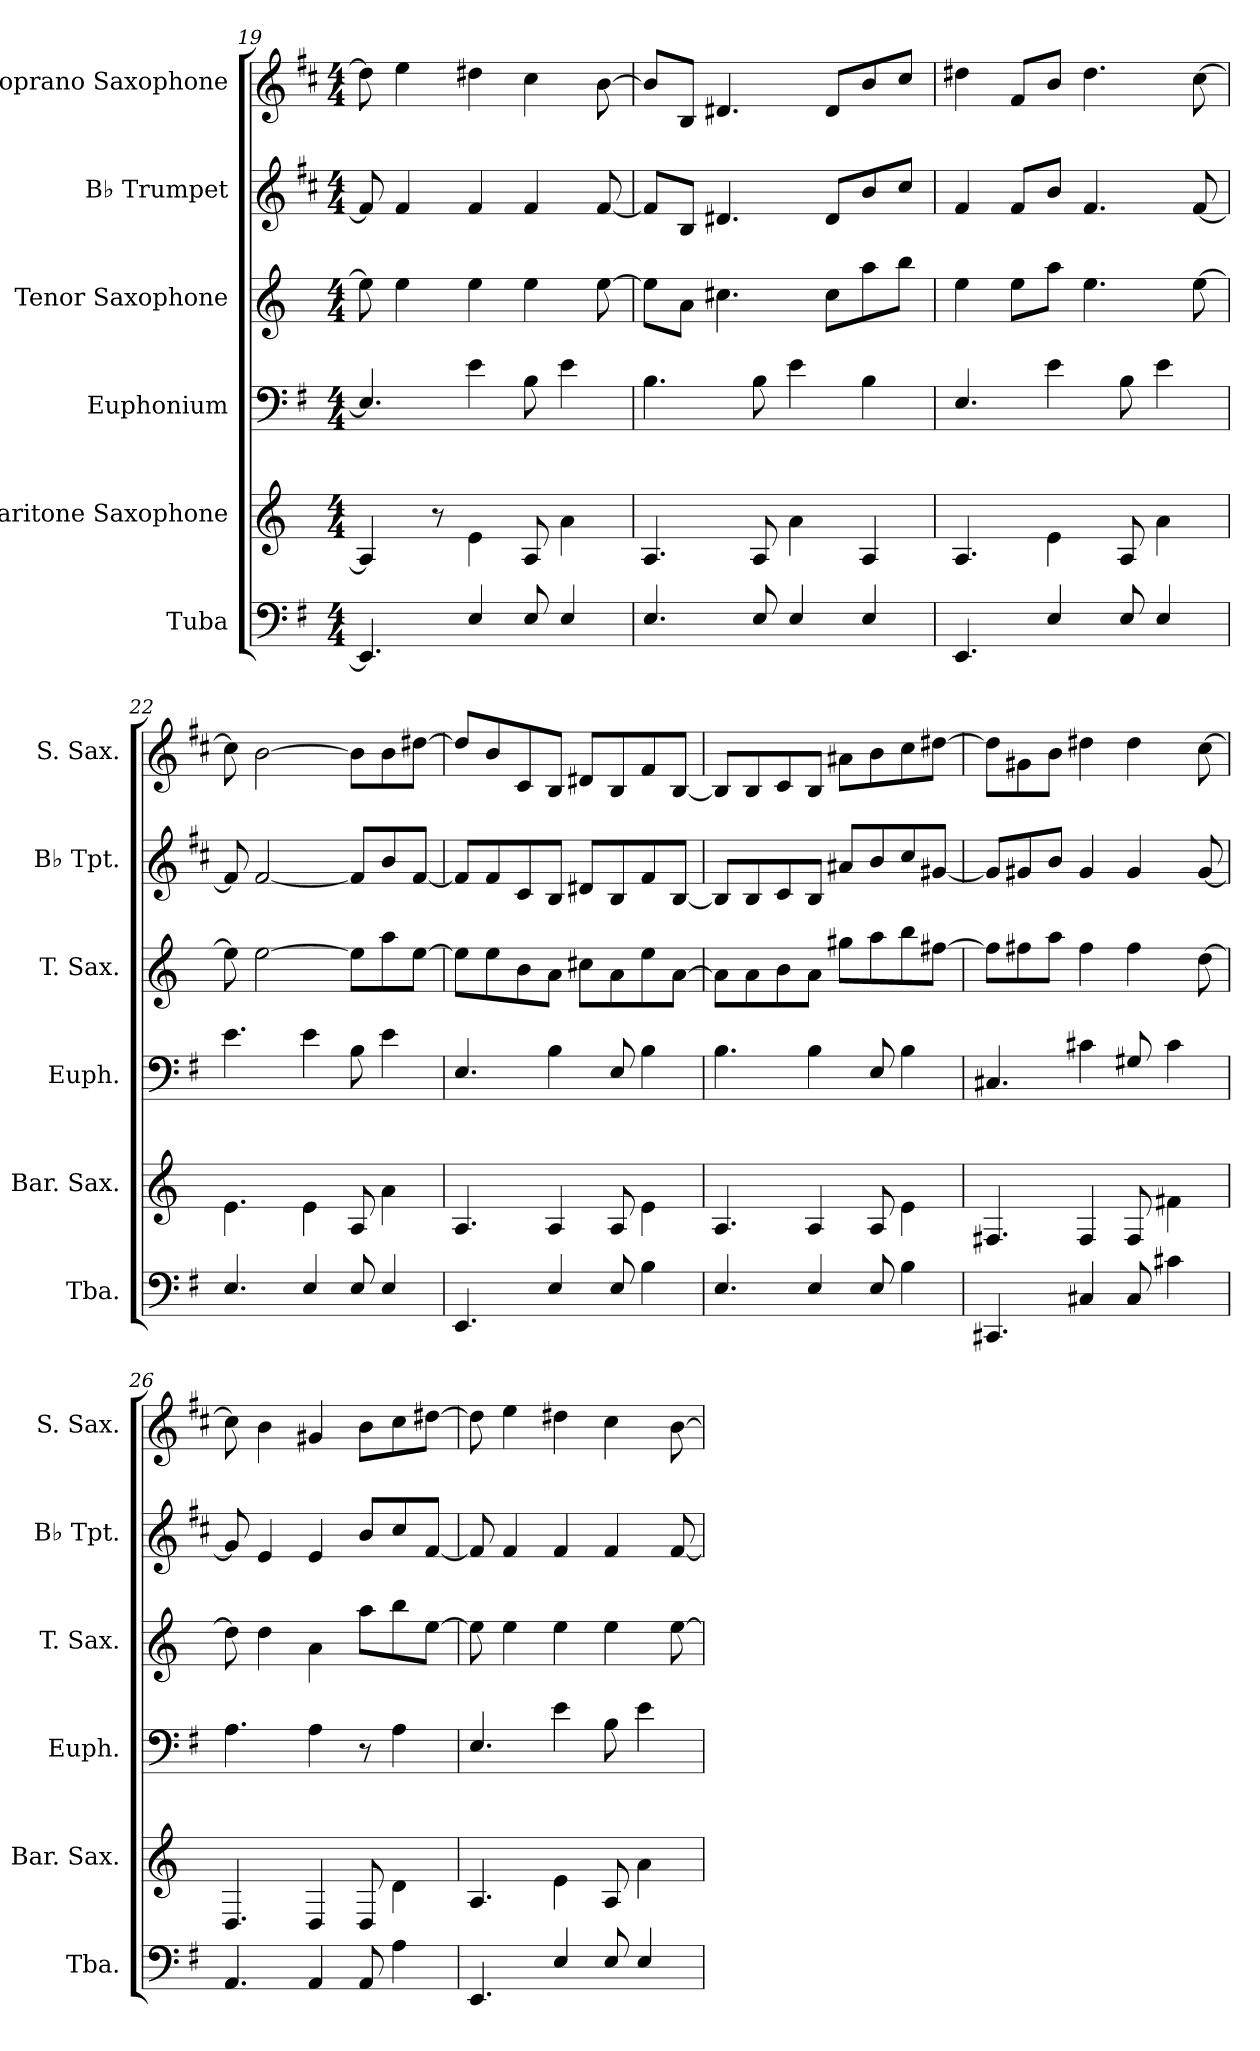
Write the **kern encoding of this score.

**kern	**kern	**kern	**kern	**kern	**kern
*part6	*part5	*part4	*part3	*part2	*part1
*staff6	*staff5	*staff4	*staff3	*staff2	*staff1
*I"Tuba	*I"Baritone Saxophone	*I"Euphonium	*I"Tenor Saxophone	*I"B♭ Trumpet	*I"Soprano Saxophone
*I'Tba.	*I'Bar. Sax.	*I'Euph.	*I'T. Sax.	*I'B♭ Tpt.	*I'S. Sax.
*clefF4	*clefG2	*clefF4	*clefG2	*clefG2	*clefG2
*ITrd4c7	*ITrd12c21	*ITrd4c7	*ITrd8c14	*ITrd1c2	*ITrd1c2
*k[]	*k[]	*k[]	*k[]	*k[]	*k[]
*M4/4	*M4/4	*M4/4	*M4/4	*M4/4	*M4/4
=19	=19	=19	=19	=19	=19
4.AAA/]	4AA/]	4.AA/]	8e\]	8e/]	8cc#\]
.	.	.	4e\	4e/	4dd\
.	8r	.	.	.	.
4AA/	4E\	4A\	4e\	4e/	4cc#X\
8AA/	8AA/	8E\	4e\	4e/	4b\
4AA/	4A\	4A\	.	.	.
.	.	.	[8e\	[8e/	[8a\
=20	=20	=20	=20	=20	=20
4.AA/	4.AA/	4.E\	8e\L]	8e/L]	8a/L]
.	.	.	8A\J	8A/J	8A/J
.	.	.	4.c#X\	4.c#X/	4.c#X/
8AA/	8AA/	8E\	.	.	.
4AA/	4A\	4A\	.	.	.
.	.	.	8c#\L	8c#/L	8c#/L
4AA/	4AA/	4E\	8a\	8a/	8a/
.	.	.	8b\J	8b/J	8b/J
=21	=21	=21	=21	=21	=21
4.AAA/	4.AA/	4.AA/	4e\	4e/	4cc#X\
.	.	.	8e\L	8e/L	8e/L
4AA/	4E\	4A\	8a\J	8a/J	8a/J
.	.	.	4.e\	4.e/	4.cc#\
8AA/	8AA/	8E\	.	.	.
4AA/	4A\	4A\	.	.	.
.	.	.	[8e\	[8e/	[8b\
!!LO:PB:g=z
=22	=22	=22	=22	=22	=22
4.AA/	4.E\	4.A\	8e\]	8e/]	8b\]
.	.	.	[2e\	[2e/	[2a\
4AA/	4E\	4A\	.	.	.
8AA/	8AA/	8E\	8e\L]	8e/L]	8a\L]
4AA/	4A\	4A\	8a\	8a/	8a\
.	.	.	[8e\J	[8e/J	[8cc#X\J
=23	=23	=23	=23	=23	=23
4.AAA/	4.AA/	4.AA/	8e\L]	8e/L]	8cc#/L]
.	.	.	8e\	8e/	8a/
.	.	.	8B\	8B/	8B/
4AA/	4AA/	4E\	8A\J	8A/J	8A/J
.	.	.	8c#X\L	8c#X/L	8c#X/L
8AA/	8AA/	8AA/	8A\	8A/	8A/
4E\	4E\	4E\	8e\	8e/	8e/
.	.	.	[8A\J	[8A/J	[8A/J
=24	=24	=24	=24	=24	=24
4.AA/	4.AA/	4.E\	8A\L]	8A/L]	8A/L]
.	.	.	8A\	8A/	8A/
.	.	.	8B\	8B/	8B/
4AA/	4AA/	4E\	8A\J	8A/J	8A/J
.	.	.	8g#X\L	8g#X/L	8g#X\L
8AA/	8AA/	8AA/	8a\	8a/	8a\
4E\	4E\	4E\	8b\	8b/	8b\
.	.	.	[8f#X\J	[8f#X/J	[8cc#X\J
=25	=25	=25	=25	=25	=25
4.FFF#X/	4.FF#X/	4.FF#X/	8f#\L]	8f#/L]	8cc#\L]
.	.	.	8f#X\	8f#X/	8f#X\
.	.	.	8a\J	8a/J	8a\J
4FF#X/	4FF#/	4F#X\	4f#\	4f#/	4cc#X\
8FF#/	8FF#/	8C#X/	4f#\	4f#/	4cc#\
4F#X\	4F#X\	4F#\	.	.	.
.	.	.	[8d\	[8f#/	[8b\
!!LO:LB:g=z
=26	=26	=26	=26	=26	=26
4.DD/	4.DD/	4.D\	8d\]	8f#/]	8b\]
.	.	.	4d\	4d/	4a\
4DD/	4DD/	4D\	4A\	4d/	4f#X/
8DD/	8DD/	8r	8a\L	8a/L	8a\L
4D\	4D\	4D\	8b\	8b/	8b\
.	.	.	[8e\J	[8e/J	[8cc#X\J
=27	=27	=27	=27	=27	=27
4.AAA/	4.AA/	4.AA/	8e\]	8e/]	8cc#\]
.	.	.	4e\	4e/	4dd\
4AA/	4E\	4A\	4e\	4e/	4cc#X\
8AA/	8AA/	8E\	4e\	4e/	4b\
4AA/	4A\	4A\	.	.	.
.	.	.	[8e\	[8e/	[8a\
=	=	=	=	=	=
*-	*-	*-	*-	*-	*-
